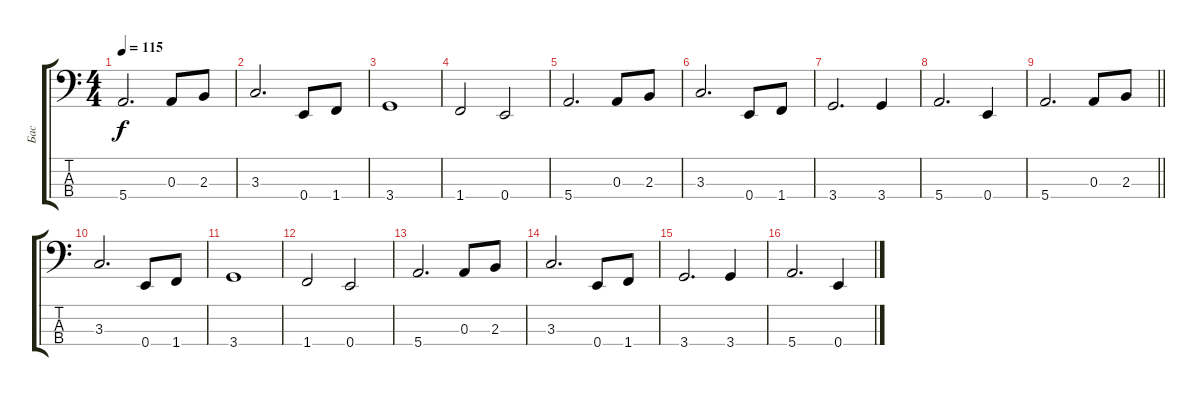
\track ("Бас" "Бас") {instrument electricbassfinger}
\staff {score tabs}
\tuning (G2 D2 A1 E1) {hide}
\ts (4 4)
\tempo 115
\clef f4
\ks c
5.4.2{d dy f} 0.3.8 2.3.8 |
3.3.2{d} 0.4.8 1.4.8 |
3.4.1 |
1.4.2 0.4.2 |
5.4.2{d} 0.3.8 2.3.8 |
3.3.2{d} 0.4.8 1.4.8 |
3.4.2{d} 3.4.4 |
5.4.2{d} 0.4.4 |
\barLineRight lightlight
5.4.2{d} 0.3.8 2.3.8 |
3.3.2{d} 0.4.8 1.4.8 |
3.4.1 |
1.4.2 0.4.2 |
5.4.2{d} 0.3.8 2.3.8 |
3.3.2{d} 0.4.8 1.4.8 |
3.4.2{d} 3.4.4 |
5.4.2{d} 0.4.4
